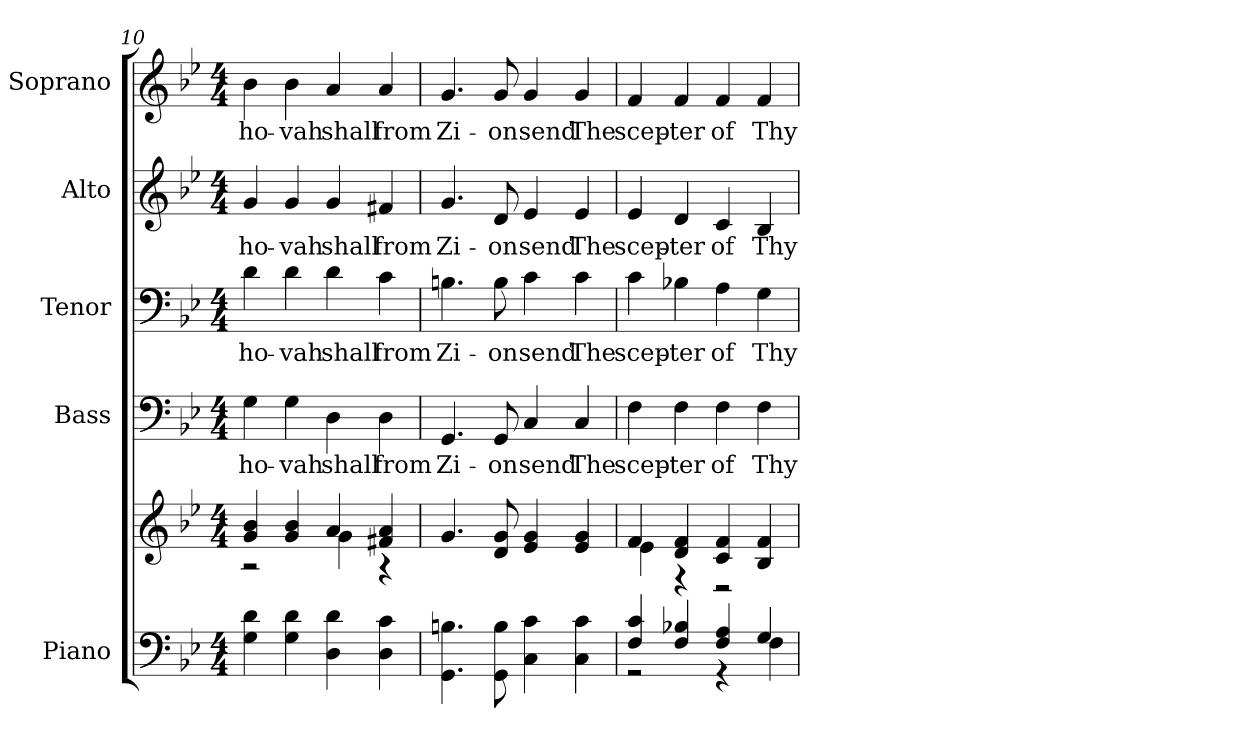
**kern	**kern	**kern	**text	**kern	**text	**kern	**text	**kern	**text
*part5	*part5	*part4	*part4	*part3	*part3	*part2	*part2	*part1	*part1
*staff6	*staff5	*staff4	*staff4	*staff3	*staff3	*staff2	*staff2	*staff1	*staff1
*I"Piano	*	*I"Bass	*	*I"Tenor	*	*I"Alto	*	*I"Soprano	*
*I'Pno.	*	*I'B.	*	*I'T.	*	*I'A.	*	*I'S.	*
*clefF4	*clefG2	*clefF4	*	*clefF4	*	*clefG2	*	*clefG2	*
*k[b-e-]	*k[b-e-]	*k[b-e-]	*	*k[b-e-]	*	*k[b-e-]	*	*k[b-e-]	*
*B-:	*B-:	*B-:	*	*B-:	*	*B-:	*	*B-:	*
*M4/4	*M4/4	*M4/4	*	*M4/4	*	*M4/4	*	*M4/4	*
=10	=10	=10	=10	=10	=10	=10	=10	=10	=10
*	*^	*	*	*	*	*	*	*	*
!	!	!	!	!LO:LY:b:color=#000000	!	!	!	!	!	!
!	!	!	!	!	!	!LO:LY:b:color=#000000	!	!	!	!
!	!	!	!	!	!	!	!	!LO:LY:b:color=#000000	!	!
!	!	!	!	!	!	!	!	!	!	!LO:LY:b:color=#000000
4Gi\ 4di	4gi/ 4b-i	2r	4Gi\	-ho-	4di\	-ho-	4gi/	-ho-	4b-i\	-ho-
!	!	!	!	!LO:LY:b:color=#000000	!	!	!	!	!	!
!	!	!	!	!	!	!LO:LY:b:color=#000000	!	!	!	!
!	!	!	!	!	!	!	!	!LO:LY:b:color=#000000	!	!
!	!	!	!	!	!	!	!	!	!	!LO:LY:b:color=#000000
4Gi\ 4di	4gi/ 4b-i	.	4Gi\	-vah	4di\	-vah	4gi/	-vah	4b-i\	-vah
!	!	!	!	!LO:LY:b:color=#000000	!	!	!	!	!	!
!	!	!	!	!	!	!LO:LY:b:color=#000000	!	!	!	!
!	!	!	!	!	!	!	!	!LO:LY:b:color=#000000	!	!
!	!	!	!	!	!	!	!	!	!	!LO:LY:b:color=#000000
4Di\ 4di	4ai/	4gi\	4Di\	shall	4di\	shall	4gi/	shall	4ai/	shall
!	!	!	!	!LO:LY:b:color=#000000	!	!	!	!	!	!
!	!	!	!	!	!	!LO:LY:b:color=#000000	!	!	!	!
!	!	!	!	!	!	!	!	!LO:LY:b:color=#000000	!	!
!	!	!	!	!	!	!	!	!	!	!LO:LY:b:color=#000000
4Di\ 4ci	4f#Xi/ 4ai	4r	4Di\	from	4ci\	from	4f#Xi/	from	4ai/	from
*	*v	*v	*	*	*	*	*	*	*	*
=11	=11	=11	=11	=11	=11	=11	=11	=11	=11
*	*^	*	*	*	*	*	*	*	*
!	!	!	!	!LO:LY:b:color=#000000	!	!	!	!	!	!
*	*v	*v	*	*	*	*	*	*	*	*
*	*^	*	*	*	*	*	*	*	*
!	!	!	!	!	!	!LO:LY:b:color=#000000	!	!	!	!
*	*v	*v	*	*	*	*	*	*	*	*
*	*^	*	*	*	*	*	*	*	*
!	!	!	!	!	!	!	!	!LO:LY:b:color=#000000	!	!
*	*v	*v	*	*	*	*	*	*	*	*
*	*^	*	*	*	*	*	*	*	*
!	!	!	!	!	!	!	!	!	!	!LO:LY:b:color=#000000
*	*v	*v	*	*	*	*	*	*	*	*
4.GGi\ 4.Bni	4.gi/	4.GGi/	Zi-	4.Bni\	Zi-	4.gi/	Zi-	4.gi/	Zi-
!	!	!	!LO:LY:b:color=#000000	!	!	!	!	!	!
!	!	!	!	!	!LO:LY:b:color=#000000	!	!	!	!
!	!	!	!	!	!	!	!LO:LY:b:color=#000000	!	!
!	!	!	!	!	!	!	!	!	!LO:LY:b:color=#000000
8GGi\ 8Bi	8di/ 8gi	8GGi/	-on	8Bi\	-on	8di/	-on	8gi/	-on
!	!	!	!LO:LY:b:color=#000000	!	!	!	!	!	!
!	!	!	!	!	!LO:LY:b:color=#000000	!	!	!	!
!	!	!	!	!	!	!	!LO:LY:b:color=#000000	!	!
!	!	!	!	!	!	!	!	!	!LO:LY:b:color=#000000
4Ci\ 4ci	4e-i/ 4gi	4Ci/	send	4ci\	send	4e-i/	send	4gi/	send
!	!	!	!LO:LY:b:color=#000000	!	!	!	!	!	!
!	!	!	!	!	!LO:LY:b:color=#000000	!	!	!	!
!	!	!	!	!	!	!	!LO:LY:b:color=#000000	!	!
!	!	!	!	!	!	!	!	!	!LO:LY:b:color=#000000
4Ci\ 4ci	4e-i/ 4gi	4Ci/	The	4ci\	The	4e-i/	The	4gi/	The
=12	=12	=12	=12	=12	=12	=12	=12	=12	=12
*^	*^	*	*	*	*	*	*	*	*
!	!	!	!	!	!LO:LY:b:color=#000000	!	!	!	!	!	!
!	!	!	!	!	!	!	!LO:LY:b:color=#000000	!	!	!	!
!	!	!	!	!	!	!	!	!	!LO:LY:b:color=#000000	!	!
!	!	!	!	!	!	!	!	!	!	!	!LO:LY:b:color=#000000
4Fi/ 4ci	2r	4fi/	4e-i\	4Fi\	scep-	4ci\	scep-	4e-i/	scep-	4fi/	scep-
!	!	!	!	!	!LO:LY:b:color=#000000	!	!	!	!	!	!
!	!	!	!	!	!	!	!LO:LY:b:color=#000000	!	!	!	!
!	!	!	!	!	!	!	!	!	!LO:LY:b:color=#000000	!	!
!	!	!	!	!	!	!	!	!	!	!	!LO:LY:b:color=#000000
4Fi/ 4B-Xi	.	4di/ 4fi	4r	4Fi\	-ter	4B-Xi\	-ter	4di/	-ter	4fi/	-ter
!	!	!	!	!	!LO:LY:b:color=#000000	!	!	!	!	!	!
!	!	!	!	!	!	!	!LO:LY:b:color=#000000	!	!	!	!
!	!	!	!	!	!	!	!	!	!LO:LY:b:color=#000000	!	!
!	!	!	!	!	!	!	!	!	!	!	!LO:LY:b:color=#000000
4Fi/ 4Ai	4r	4ci/ 4fi	2r	4Fi\	of	4Ai\	of	4ci/	of	4fi/	of
!	!	!	!	!	!LO:LY:b:color=#000000	!	!	!	!	!	!
!	!	!	!	!	!	!	!LO:LY:b:color=#000000	!	!	!	!
!	!	!	!	!	!	!	!	!	!LO:LY:b:color=#000000	!	!
!	!	!	!	!	!	!	!	!	!	!	!LO:LY:b:color=#000000
4Gi/	4Fi\	4B-i/ 4fi	.	4Fi\	Thy	4Gi\	Thy	4B-i/	Thy	4fi/	Thy
*v	*v	*	*	*	*	*	*	*	*	*	*
*	*v	*v	*	*	*	*	*	*	*	*
=	=	=	=	=	=	=	=	=	=
*-	*-	*-	*-	*-	*-	*-	*-	*-	*-
